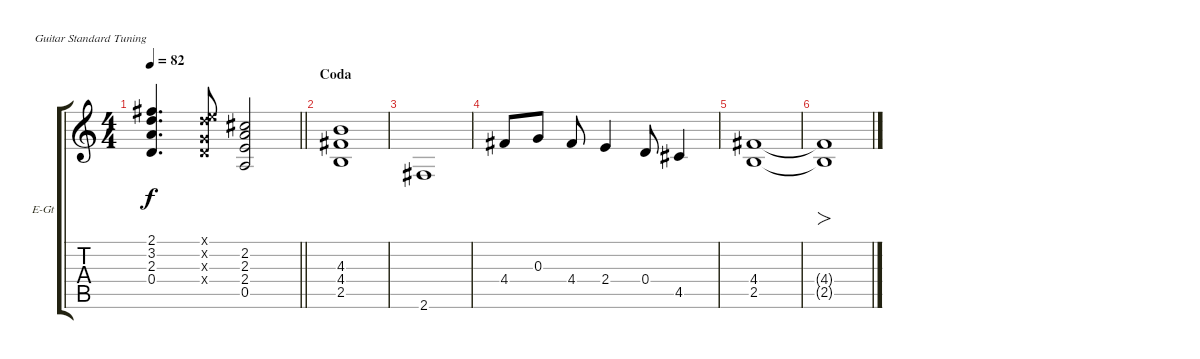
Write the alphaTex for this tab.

\bracketExtendMode groupsimilarinstruments
\firstSystemTrackNameOrientation horizontal
\otherSystemsTrackNameOrientation horizontal
\track ("Mavrin" "E-Gt") {instrument distortionguitar}
\staff {score tabs}
\tuning (E4 B3 G3 D3 A2 E2)
\ts (4 4)
\tempo 82
\clef g2
\scale
0.293249
\barLineRight lightlight
\ks c
(2.1 3.2 2.3 0.4).4{d dy f} (0.1{x} 3.2{x} 0.4{x} 0.3{x}).8 (2.2 2.3 2.4 0.5).2 |
\section ("" "Coda")
\scale
0.19802 (4.4 4.3 2.5).1 |
\scale
0.19802 2.6.1 |
\scale
0.60396 4.4.8 0.3.8 4.4.8 2.4.4 0.4.8 4.5.4 |
(4.4 2.5).1 |
(2.5{t} 4.4{t}).1{fo}
